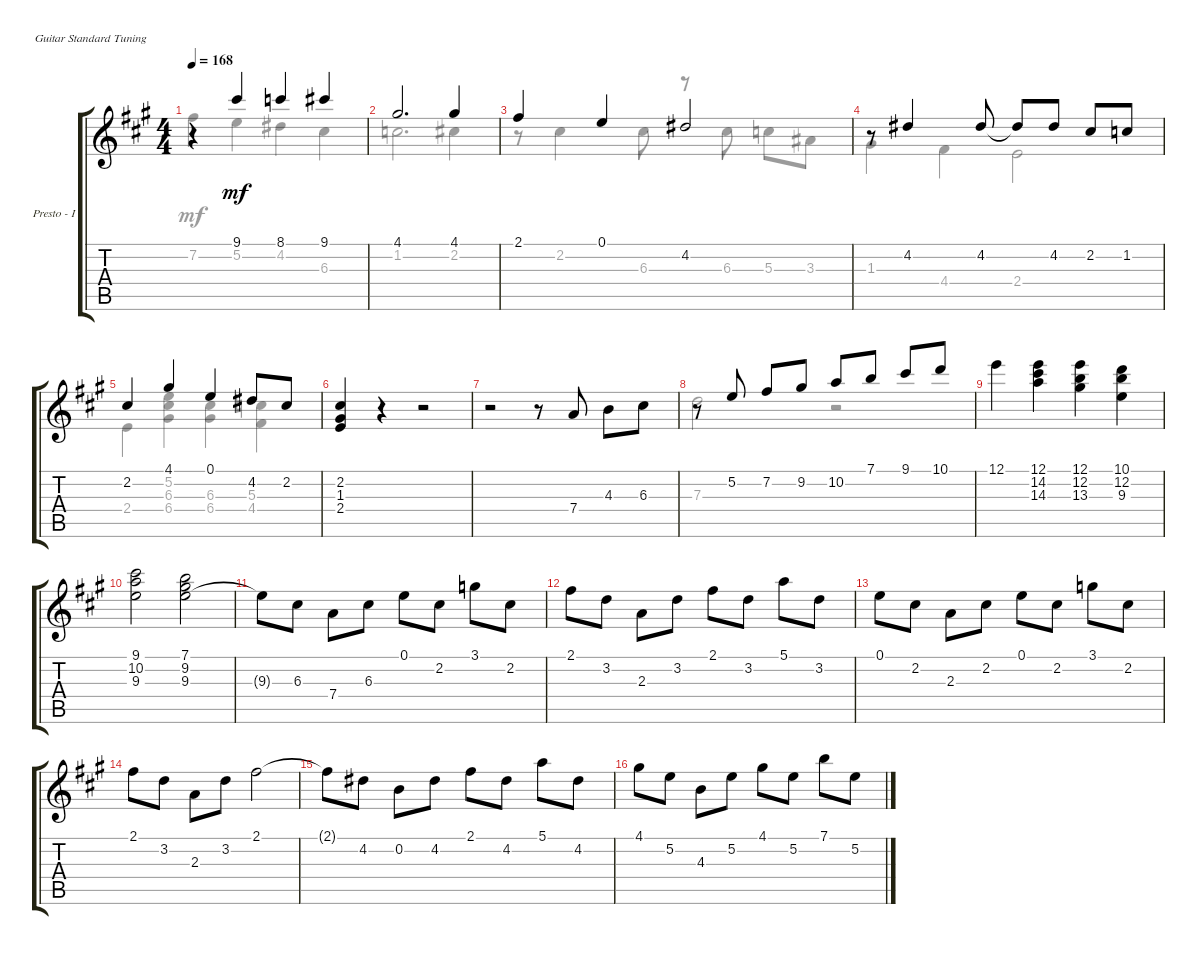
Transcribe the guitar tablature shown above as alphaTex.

\bracketExtendMode groupsimilarinstruments
\firstSystemTrackNameOrientation horizontal
\otherSystemsTrackNameOrientation horizontal
\track ("Presto - Italian Concerto" "Presto - I") {instrument acousticguitarnylon}
\staff {score tabs}
\tuning (E4 B3 G3 D3 A2 E2)
\voice
\ts (4 4)
\tempo 168
\clef g2
\ks a
r.4{dy mf} 9.1.4 8.1.4 9.1.4 |
4.1.2{d} 4.1.4 |
2.1.4 0.1.4 4.2.2 |
r.8 4.2.4 4.2.8 4.2{t}.8 4.2.8 2.2.8 1.2.8 |
2.2.4 4.1.4 0.1.4 4.2.8 2.2.8 |
(2.2 1.3 2.4).4 r.4 r.2 |
r.2 r.8 7.4.8 4.3.8 6.3.8 |
r.8 5.2.8 7.2.8 9.2.8 10.2.8 7.1.8 9.1.8 10.1.8 |
12.1.4 (12.1 14.2 14.3).4 (12.1 12.2 13.3).4 (10.1 12.2 9.3).4 |
(9.1 10.2 9.3).2 (7.1 9.2 9.3).2 |
9.3{t}.8 6.3.8 7.4.8 6.3.8 0.1.8 2.2.8 3.1.8 2.2.8 |
2.1.8 3.2.8 2.3.8 3.2.8 2.1.8 3.2.8 5.1.8 3.2.8 |
0.1.8 2.2.8 2.3.8 2.2.8 0.1.8 2.2.8 3.1.8 2.2.8 |
2.1.8 3.2.8 2.3.8 3.2.8 2.1.2 |
2.1{t}.8 4.2.8 0.2.8 4.2.8 2.1.8 4.2.8 5.1.8 4.2.8 |
4.1.8 5.2.8 4.3.8 5.2.8 4.1.8 5.2.8 7.1.8 5.2.8
\voice
\clef g2
\ottava regular
\simile none
\ks a
7.2.4{dy mf} 5.2.4 4.2.4 6.3.4 |
1.2.2{d} 2.2.4 |
r.8 2.2.4 6.3.8 r.8 6.3.8 5.3.8 3.3.8 |
1.3.4 4.4.4 2.4.2 |
2.4.4 (5.2 6.3 6.4).4 (6.3 6.4).4 (5.3 4.4).4 |
|
|
7.3.2 r.2 |
|
|
|
|
|
|
|
